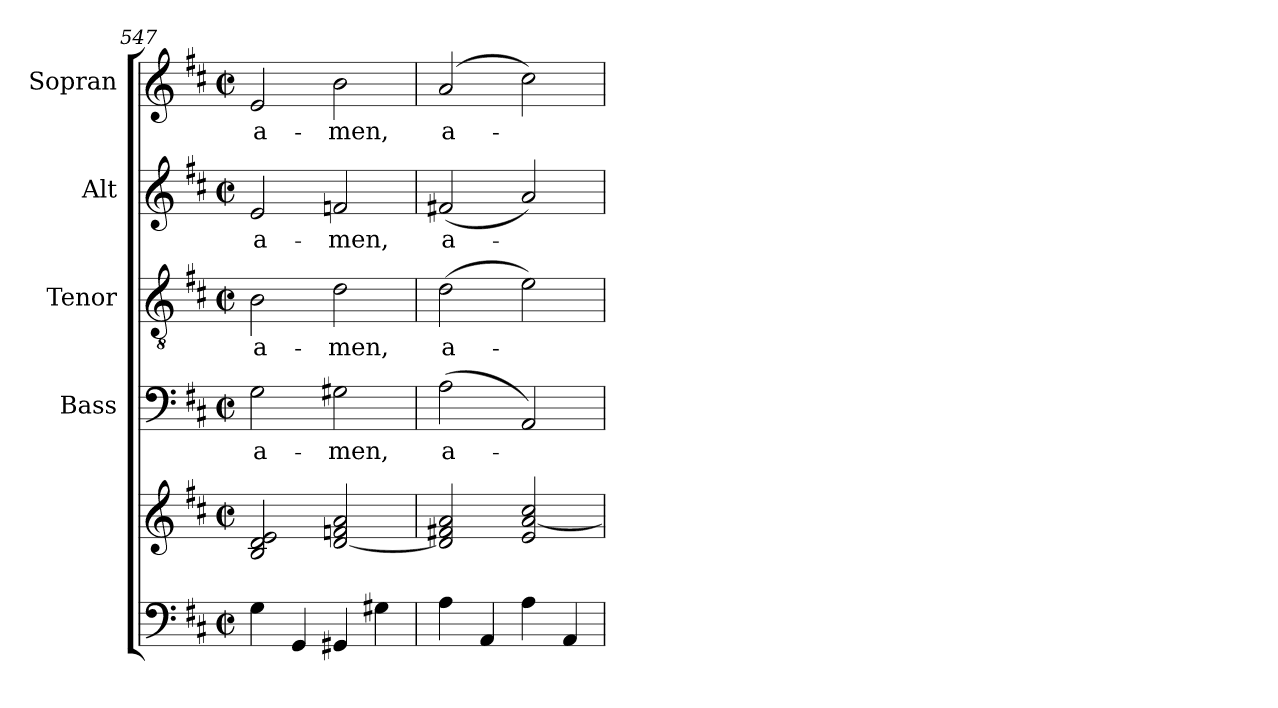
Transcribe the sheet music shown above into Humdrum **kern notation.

**kern	**kern	**kern	**text	**kern	**text	**kern	**text	**kern	**text
*part5	*part5	*part4	*part4	*part3	*part3	*part2	*part2	*part1	*part1
*staff6	*staff5	*staff4	*staff4	*staff3	*staff3	*staff2	*staff2	*staff1	*staff1
*	*	*I"Bass	*	*I"Tenor	*	*I"Alt	*	*I"Sopran	*
*	*	*I'B.	*	*I'T.	*	*I'A.	*	*I'S.	*
*clefF4	*clefG2	*clefF4	*	*clefGv2	*	*clefG2	*	*clefG2	*
*k[f#c#]	*k[f#c#]	*k[f#c#]	*	*k[f#c#]	*	*k[f#c#]	*	*k[f#c#]	*
*D:	*D:	*D:	*	*D:	*	*D:	*	*D:	*
*M2/2	*M2/2	*M2/2	*	*M2/2	*	*M2/2	*	*M2/2	*
*met(c|)	*met(c|)	*met(c|)	*	*met(c|)	*	*met(c|)	*	*met(c|)	*
=547	=547	=547	=547	=547	=547	=547	=547	=547	=547
!	!	!	!LO:LY:b	!	!LO:LY:b	!	!LO:LY:b	!	!LO:LY:b
4G\	2B/ 2d/ 2e/	2G\	a-	2B\	a-	2e/	a-	2e/	a-
4GG/	.	.	.	.	.	.	.	.	.
!	!	!	!LO:LY:b	!	!LO:LY:b	!	!LO:LY:b	!	!LO:LY:b
4GG#X/	[2d/ 2fn/ 2a/	2G#X\	-men,	2d\	-men,	2fn/	-men,	2b\	-men,
4G#X\	.	.	.	.	.	.	.	.	.
=548	=548	=548	=548	=548	=548	=548	=548	=548	=548
!	!	!	!LO:LY:b	!	!LO:LY:b	!	!LO:LY:b	!	!LO:LY:b
4A\	2d/] 2f#X/ 2a/	(>2A\	a-	(>2d\	a-	(<2f#X/	a-	(2a/	a-
4AA/	.	.	.	.	.	.	.	.	.
4A\	2e/ [<2a/ 2cc#/	2AA/)	.	2e\)	.	2a/)	.	2cc#\)	.
4AA/	.	.	.	.	.	.	.	.	.
=	=	=	=	=	=	=	=	=	=
*-	*-	*-	*-	*-	*-	*-	*-	*-	*-
